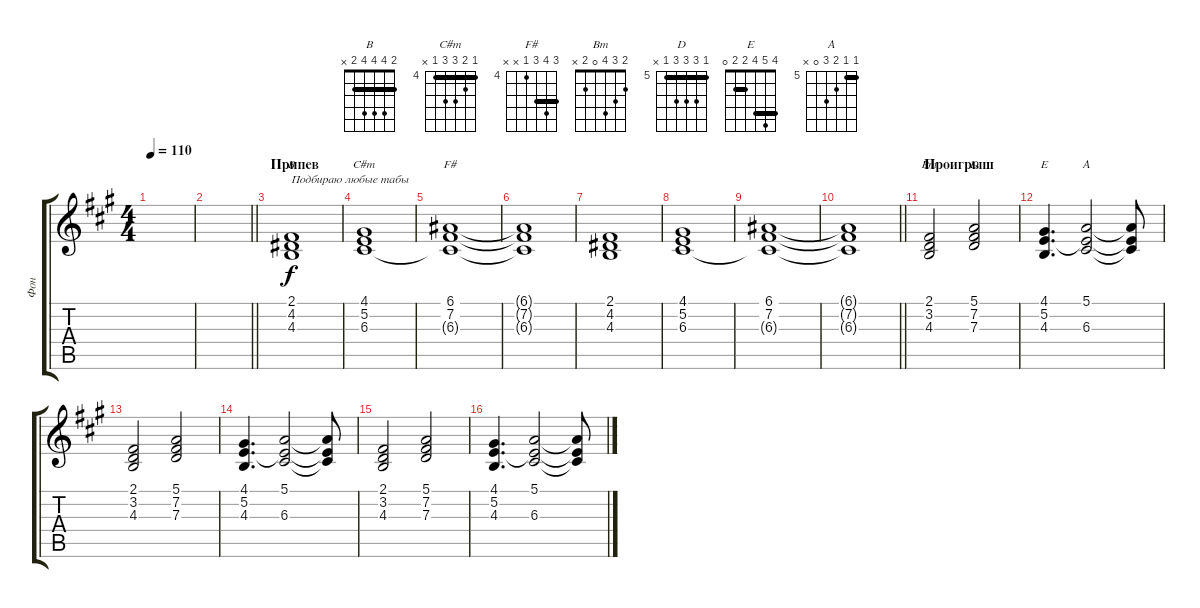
\track ("Фон" "Фон") {instrument pad2warm}
\staff {score tabs}
\tuning (E4 B3 G3 D3 A2 E2) {hide}
\chord ("B" 2 4 4 4 2 x) {barre 2}
\chord ("C#m" 4 5 6 6 4 x) {firstfret 4 barre 4}
\chord ("F#" 6 7 6 4 x x) {firstfret 4 barre 6}
\chord ("Bm" 2 3 4 0 2 x)
\chord ("D" 5 7 7 7 5 x) {firstfret 5 barre 5}
\chord ("E" 4 5 4 2 2 0) {barre (2 4)}
\chord ("A" 5 5 6 7 0 x) {firstfret 5 barre 5}
\ts (4 4)
\section ("" "")
\tempo 110
\clef g2
\ks f#minor
|
\barLineRight lightlight
|
\section ("" "Припев")
(2.1 4.2 4.3).1{ch "B" txt "Подбираю любые табы"} |
(4.1 5.2 6.3).1{ch "C#m"} |
(6.1 7.2 6.3{t}).1{ch "F#"} |
(6.1{t} 7.2{t} 6.3{t}).1 |
(2.1 4.2 4.3).1 |
(4.1 5.2 6.3).1 |
(6.1 7.2 6.3{t}).1 |
\barLineRight lightlight
(6.1{t} 7.2{t} 6.3{t}).1 |
\section ("" "Проигрыш")
(2.1 3.2 4.3).2{ch "Bm"} (5.1 7.2 7.3).2{ch "D"} |
(4.1 5.2 4.3).4{d ch "E"} (5.1 5.2{t} 6.3).2{ch "A"} (5.1{t} 5.2{t} 6.3{t}).8 |
(2.1 3.2 4.3).2 (5.1 7.2 7.3).2 |
(4.1 5.2 4.3).4{d} (5.1 5.2{t} 6.3).2 (5.1{t} 5.2{t} 6.3{t}).8 |
(2.1 3.2 4.3).2 (5.1 7.2 7.3).2 |
(4.1 5.2 4.3).4{d} (5.1 5.2{t} 6.3).2 (5.1{t} 5.2{t} 6.3{t}).8
